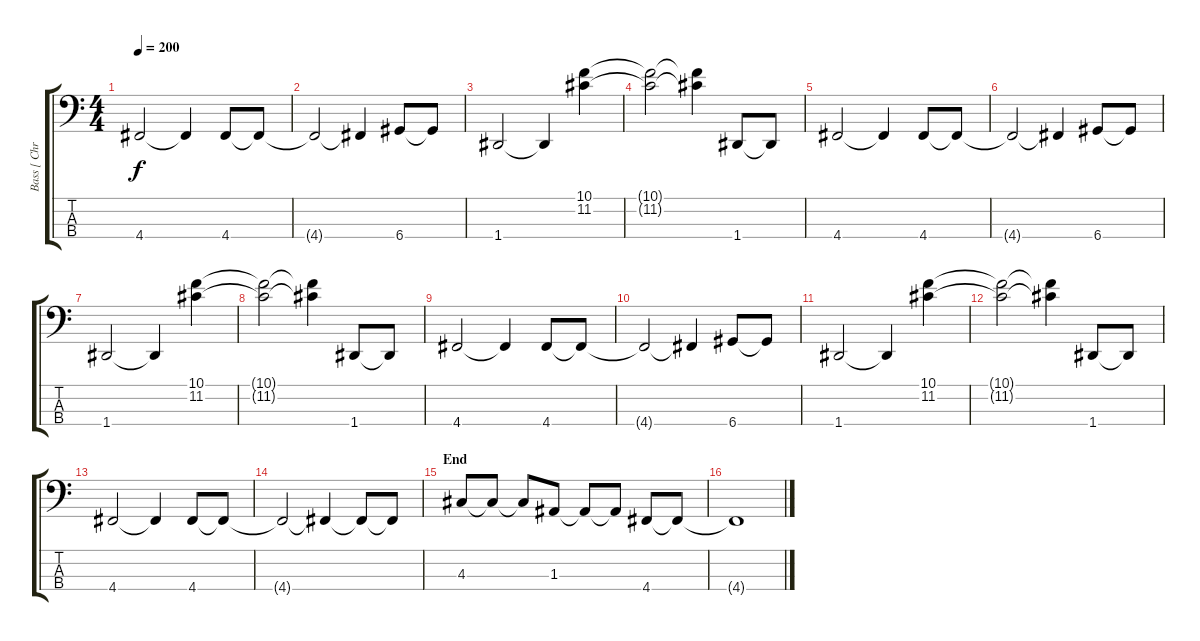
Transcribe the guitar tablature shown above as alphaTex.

\track ("Bass [ Chris Steele ]" "Bass [ Chr") {instrument electricbasspick}
\staff {score tabs}
\tuning (G2 D2 A1 D1) {hide}
\ts (4 4)
\tempo 200
\clef f4
\ks c
4.4.2{dy f} 4.4{t}.4 4.4.8 4.4{t}.8 |
4.4{t}.2 4.4{t}.4 6.4.8 6.4{t}.8 |
1.4.2 1.4{t}.4 (10.1 11.2).4 |
(10.1{t} 11.2{t}).2 (10.1{t} 11.2{t}).4 1.4.8 1.4{t}.8 |
4.4.2 4.4{t}.4 4.4.8 4.4{t}.8 |
4.4{t}.2 4.4{t}.4 6.4.8 6.4{t}.8 |
1.4.2 1.4{t}.4 (10.1 11.2).4 |
(10.1{t} 11.2{t}).2 (10.1{t} 11.2{t}).4 1.4.8 1.4{t}.8 |
4.4.2 4.4{t}.4 4.4.8 4.4{t}.8 |
4.4{t}.2 4.4{t}.4 6.4.8 6.4{t}.8 |
1.4.2 1.4{t}.4 (10.1 11.2).4 |
(10.1{t} 11.2{t}).2 (10.1{t} 11.2{t}).4 1.4.8 1.4{t}.8 |
4.4.2 4.4{t}.4 4.4.8 4.4{t}.8 |
4.4{t}.2 4.4{t}.4 4.4{t}.8 4.4{t}.8 |
\section ("" "End")
4.3.8 4.3{t}.8 4.3{t}.8 1.3.8 1.3{t}.8 1.3{t}.8 4.4.8 4.4{t}.8 |
4.4{t}.1
